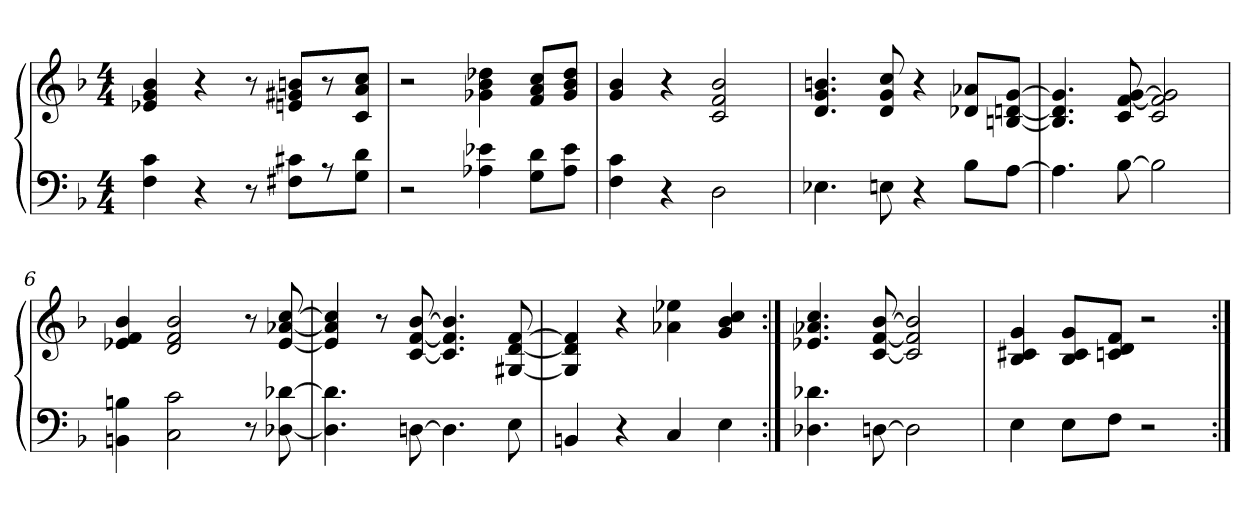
**kern	**kern
*part1	*part1
*staff2	*staff1
*clefF4	*clefG2
*k[b-]	*k[b-]
*F:	*F:
*M4/4	*M4/4
=1	=1
4F\ 4c\	4e-X/ 4g/ 4b-/
4r	4r
8r	8r
8F#X\ 8c#X\L	8en/ 8g#X/ 8bn/L
8r	8r
8G\ 8d\J	8c/ 8a/ 8cc/J
=2	=2
2r	2r
4A-X\ 4e-X\	4g-X\ 4b-\ 4dd-X\
8G\ 8d\L	8f/ 8a/ 8cc/L
8A-\ 8e-\J	8g-/ 8b-/ 8dd-/J
=3	=3
4F\ 4c\	4g/ 4b-/
4r	4r
2D\	2c/ 2f/ 2b-/
=4	=4
4.E-X\	4.d/ 4.g/ 4.bn/
8En\	8d/ 8g/ 8cc/
4r	4r
8B-\L	8d-X/ 8a-X/L
[8A\J	[8Bn/ [8dn/ [8g/J
!!LO:LB:g=z
=5	=5
4.A\]	4.B]/ 4.d]/ 4.g]/
[8B-\	8c/ [8f/ [8g/
2B-\]	2c/ 2f]/ 2g]/
=6	=6
4BBn\ 4Bn\	4e-X/ 4f/ 4b-/
2C\ 2c\	2d/ 2f/ 2b-/
8r	8r
[8D-X\ [8d-X\	[8e-/ [8a-X/ [8cc/
=7	=7
4.D-]\ 4.d-]\	4e-]/ 4a-]/ 4cc]/
.	8r
[8Dn\	[8c/ [8f/ [8b-/
4.D\]	4.c]/ 4.f]/ 4.b-]/
8E\	[8G#X/ [8d/ [8f/
=8	=8
4BBn/	4G#]/ 4d]/ 4f]/
4r	4r
4C/	4a-X\ 4ee-X\
4E\	4g/ 4b-/ 4cc/
=9:|!	=9:|!
4.D-\ 4.d-\	4.e-/ 4.a-/ 4.cc/
[8Dn\	[8c/ [8f/ [8b-/
2D\]	2c]/ 2f]/ 2b-]/
=10	=10
4E\	4B-/ 4c#X/ 4g/
8E\L	8B-/ 8c#/ 8g/L
8F\J	8cn/ 8d/ 8f/J
2r	2r
=:|!	=:|!
*-	*-
